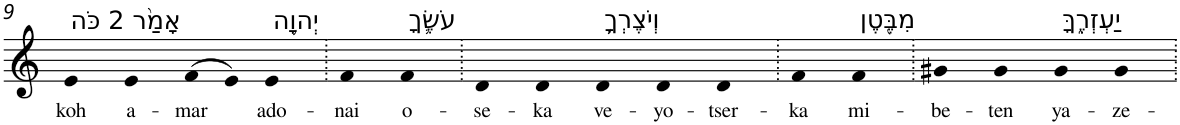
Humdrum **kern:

**kern	**text
*part1	*part1
*staff1	*staff1
*I"Piano	*
*I'Pno	*
!!LO:PB:g=z
*clefG2	*
*k[]	*
=9	=9
!LO:TX:a:t=2 כֹּה	!
!	!LO:LY:b
4e	koh
!LO:TX:a:t=אָמַ֨ר	!
!	!LO:LY:b
4e	a-
!	!LO:LY:b
(>8f	-mar
8e)	.
!LO:TX:a:t=יְהוָ֥ה	!
!	!LO:LY:b
4e	ado-
=10.	=10.
!	!LO:LY:b
4f	-nai
!LO:TX:a:t=עֹשֶׂ֛ךָ	!
!	!LO:LY:b
4f	o-
=11.	=11.
!	!LO:LY:b
4d	-se-
!	!LO:LY:b
4d	-ka
!LO:TX:a:t=וְיֹצֶרְךָ֥	!
!	!LO:LY:b
4d	ve-
!	!LO:LY:b
4d	-yo-
!	!LO:LY:b
4d	-tser-
=12.	=12.
!	!LO:LY:b
4f	-ka
!LO:TX:a:t=מִבֶּ֖טֶן	!
!	!LO:LY:b
4f	mi-
=13.	=13.
!	!LO:LY:b
4g#X	-be-
!	!LO:LY:b
4g#	-ten
!LO:TX:a:t=יַעְזְרֶ֑ךָּ	!
!	!LO:LY:b
4g#	ya-
!	!LO:LY:b
4g#	-ze-
=.	=.
*-	*-
